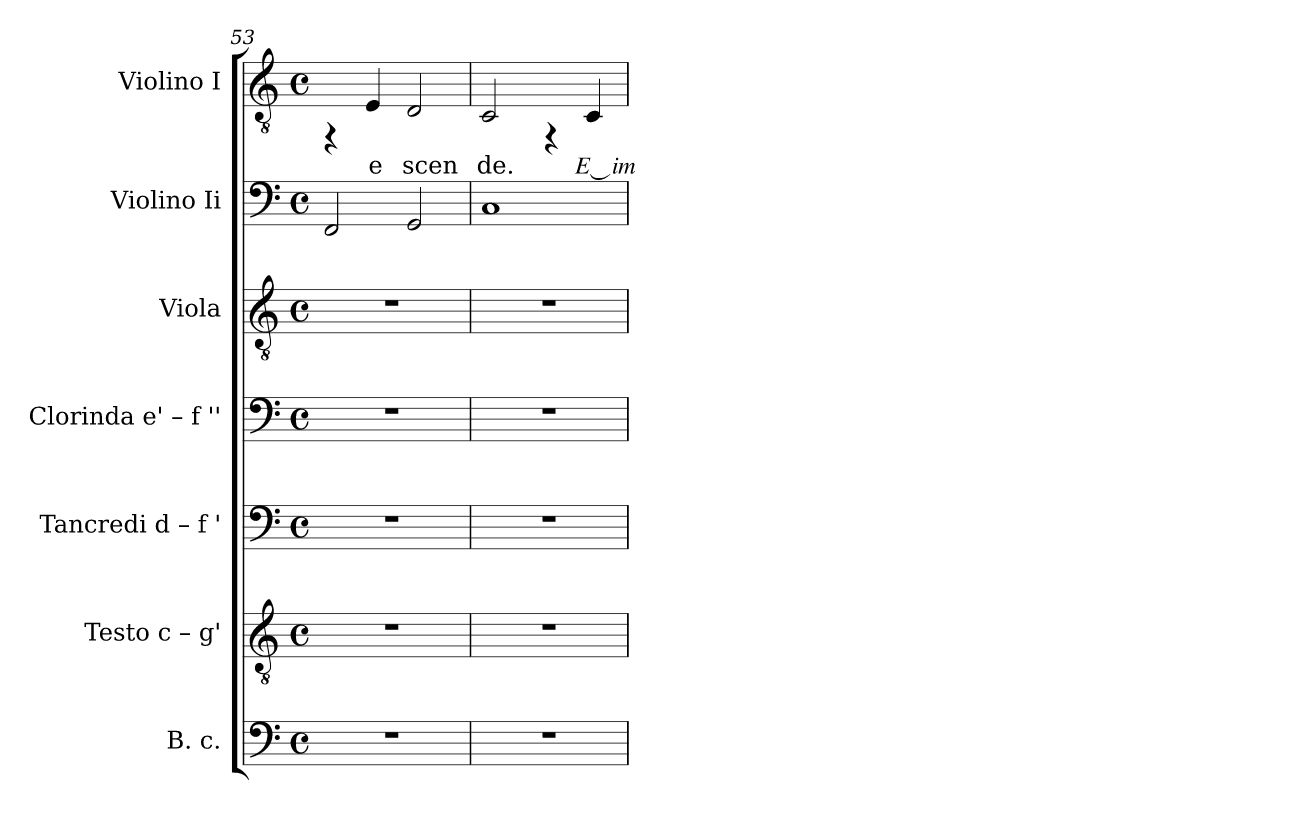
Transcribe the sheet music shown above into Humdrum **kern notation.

**kern	**kern	**kern	**kern	**kern	**kern	**kern	**text
*part7	*part6	*part5	*part4	*part3	*part2	*part1	*part1
*staff7	*staff6	*staff5	*staff4	*staff3	*staff2	*staff1	*staff1
*I"B. c.	*I"Testo  c – g'	*I"Tancredi  d – f '	*I"Clorinda  e' – f ''	*I"Viola	*I"Violino Ii	*I"Violino I	*
*clefF4	*clefGv2	*clefF4	*clefF4	*clefGv2	*clefF4	*clefGv2	*
*k[]	*k[]	*k[]	*k[]	*k[]	*k[]	*k[]	*
*C:	*C:	*C:	*C:	*C:	*C:	*C:	*
*M4/4	*M4/4	*M4/4	*M4/4	*M4/4	*M4/4	*M4/4	*
*met(c)	*met(c)	*met(c)	*met(c)	*met(c)	*met(c)	*met(c)	*
=53	=53	=53	=53	=53	=53	=53	=53
1r	1r	1r	1r	1r	2FF/	4rFF	.
!	!	!	!	!	!	!	!LO:LY:b:cj
.	.	.	.	.	.	4E/	e
!	!	!	!	!	!	!	!LO:LY:b:cj
.	.	.	.	.	2GG/	2D/	scen
=54	=54	=54	=54	=54	=54	=54	=54
!	!	!	!	!	!	!	!LO:LY:b:cj
1r	1r	1r	1r	1r	1C	2C/	de.
.	.	.	.	.	.	4rFF	.
!	!	!	!	!	!	!	!LO:LY:b:cj
.	.	.	.	.	.	4C/	E‿im
=	=	=	=	=	=	=	=
*-	*-	*-	*-	*-	*-	*-	*-
